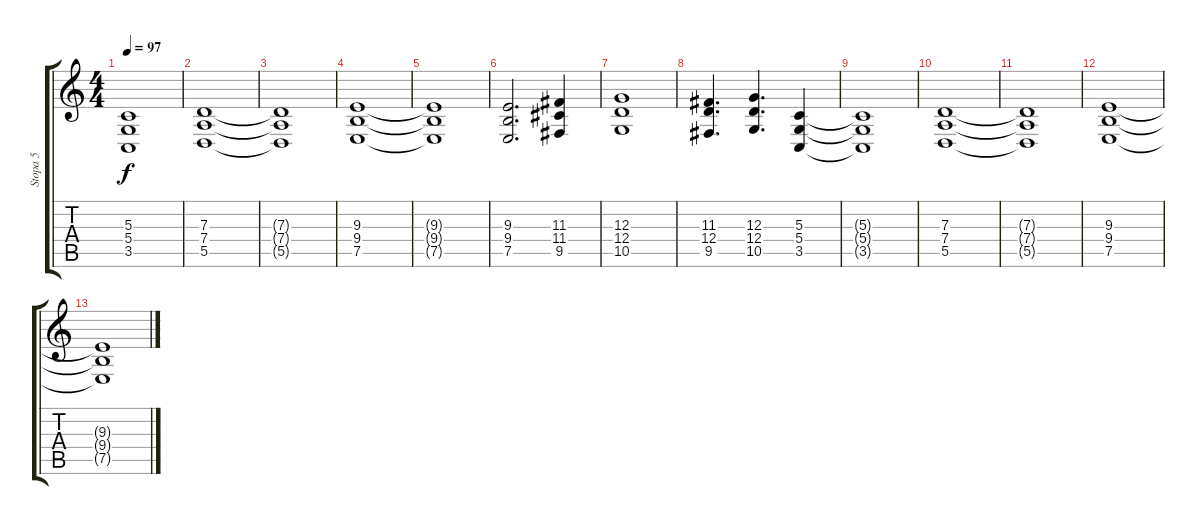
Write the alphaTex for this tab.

\track ("Stopa 5" "Stopa 5") {instrument synthstrings2}
\staff {score tabs}
\tuning (E4 B3 G3 D3 A2 E2) {hide}
\ts (4 4)
\tempo 97
\clef g2
\ks c
(5.3{t} 5.4{t} 3.5{t}).1{dy f} |
(7.3 7.4 5.5).1 |
(7.3{t} 7.4{t} 5.5{t}).1 |
(9.3 9.4 7.5).1 |
(9.3{t} 9.4{t} 7.5{t}).1 |
(9.3 9.4 7.5).2{d} (11.3 11.4 9.5).4 |
(12.3 12.4 10.5).1 |
(11.3 12.4 9.5).4{d} (12.3 12.4 10.5).4{d} (5.3 5.4 3.5).4 |
(5.3{t} 5.4{t} 3.5{t}).1 |
(7.3 7.4 5.5).1 |
(7.3{t} 7.4{t} 5.5{t}).1 |
(9.3 9.4 7.5).1 |
(9.3{t} 9.4{t} 7.5{t}).1
